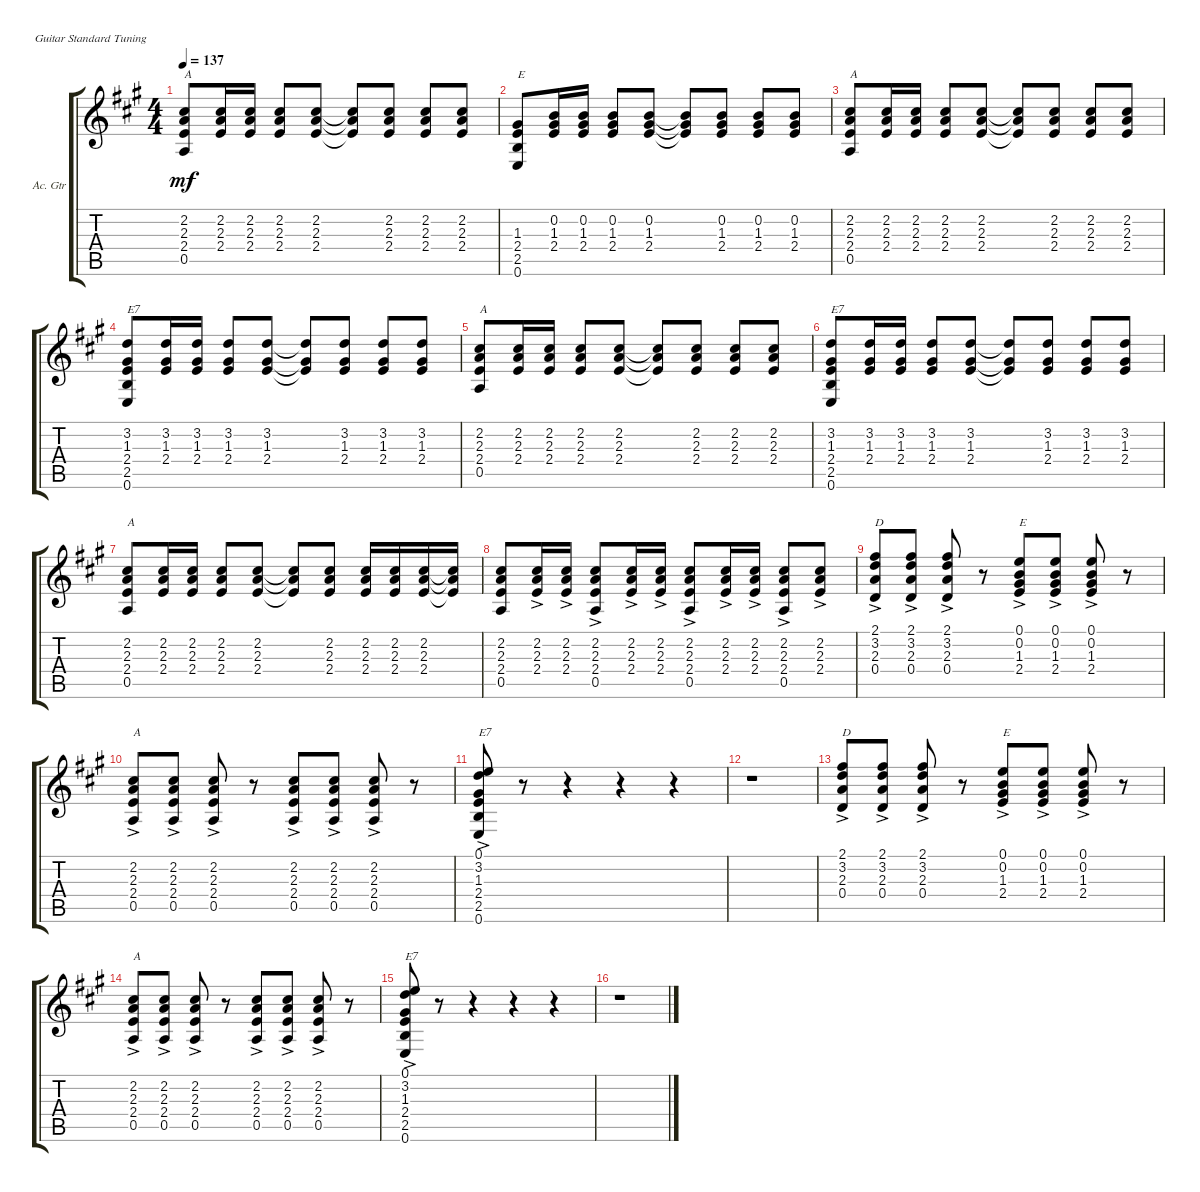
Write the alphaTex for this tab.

\defaultSystemsLayout 4
\bracketExtendMode groupsimilarinstruments
\firstSystemTrackNameOrientation horizontal
\otherSystemsTrackNameOrientation horizontal
\track ("Acoustic Guitar" "Ac. Gtr") {instrument acousticguitarsteel}
\staff {score tabs}
\tuning (E4 B3 G3 D3 A2 E2)
\ts (4 4)
\tempo 137
\clef g2
\scale
0.333333
\ks a
(0.5 2.4 2.3 2.2).8{txt "A" dy mf} (2.2 2.3 2.4).16 (2.2 2.3 2.4).16 (2.2 2.3 2.4).8 (2.2 2.3 2.4).8 (2.2{t} 2.3{t} 2.4{t}).8 (2.2 2.3 2.4).8 (2.2 2.3 2.4).8 (2.3 2.2 2.4).8 |
\scale
0.333333 (2.5 1.3 0.6 2.4).8{txt "E"} (0.2 1.3 2.4).16 (0.2 1.3 2.4).16 (0.2 1.3 2.4).8 (0.2 1.3 2.4).8 (0.2{t} 1.3{t} 2.4{t}).8 (0.2 1.3 2.4).8 (0.2 1.3 2.4).8 (1.3 0.2 2.4).8 |
\scale
0.333333 (0.5 2.4 2.3 2.2).8{txt "A"} (2.2 2.3 2.4).16 (2.2 2.3 2.4).16 (2.2 2.3 2.4).8 (2.2 2.3 2.4).8 (2.2{t} 2.3{t} 2.4{t}).8 (2.2 2.3 2.4).8 (2.2 2.3 2.4).8 (2.3 2.2 2.4).8 |
\scale
0.333333 (2.5 1.3 0.6 2.4 3.2).8{txt "E7"} (3.2 1.3 2.4).16 (3.2 1.3 2.4).16 (3.2 1.3 2.4).8 (3.2 1.3 2.4).8 (3.2{t} 1.3{t} 2.4{t}).8 (3.2 1.3 2.4).8 (3.2 1.3 2.4).8 (1.3 3.2 2.4).8 |
\scale
0.333333 (0.5 2.4 2.3 2.2).8{txt "A"} (2.2 2.3 2.4).16 (2.2 2.3 2.4).16 (2.2 2.3 2.4).8 (2.2 2.3 2.4).8 (2.2{t} 2.3{t} 2.4{t}).8 (2.2 2.3 2.4).8 (2.2 2.3 2.4).8 (2.3 2.2 2.4).8 |
\scale
0.333333 (2.5 1.3 0.6 2.4 3.2).8{txt "E7"} (3.2 1.3 2.4).16 (3.2 1.3 2.4).16 (3.2 1.3 2.4).8 (3.2 1.3 2.4).8 (3.2{t} 1.3{t} 2.4{t}).8 (3.2 1.3 2.4).8 (3.2 1.3 2.4).8 (1.3 3.2 2.4).8 |
\scale
0.333333 (0.5 2.4 2.3 2.2).8{txt "A"} (2.2 2.3 2.4).16 (2.2 2.3 2.4).16 (2.2 2.3 2.4).8 (2.2 2.3 2.4).8 (2.2{t} 2.3{t} 2.4{t}).8 (2.2 2.3 2.4).8 (2.2 2.3 2.4).16 (2.3 2.2 2.4).16 (2.3 2.2 2.4).16 (2.2{t} 2.3{t} 2.4{t}).16 |
\scale
0.333333 (0.5 2.4 2.3 2.2).8 (2.2{ac} 2.3{ac} 2.4).16 (2.2{ac} 2.3{ac} 2.4).16 (0.5{ac} 2.4{ac} 2.3{ac} 2.2{ac}).8 (2.2{ac} 2.3{ac} 2.4).16 (2.2{ac} 2.3{ac} 2.4).16 (0.5{ac} 2.4{ac} 2.3{ac} 2.2{ac}).8 (2.2{ac} 2.3{ac} 2.4).16 (2.2{ac} 2.3{ac} 2.4).16 (0.5{ac} 2.4{ac} 2.3{ac} 2.2{ac}).8 (2.2{ac} 2.3{ac} 2.4).8 |
\scale
0.333333 (0.4{ac} 2.3{ac} 3.2{ac} 2.1{ac}).8{txt "D"} (0.4{ac} 2.3{ac} 3.2{ac} 2.1{ac}).8 (0.4{ac} 2.3{ac} 3.2{ac} 2.1{ac}).8 r.8 (2.4{ac} 0.1{ac} 0.2{ac} 1.3{ac}).8{txt "E"} (2.4{ac} 0.1{ac} 0.2{ac} 1.3{ac}).8 (2.4{ac} 0.1{ac} 0.2{ac} 1.3{ac}).8 r.8 |
\scale
0.333333 (0.5{ac} 2.4{ac} 2.3{ac} 2.2{ac}).8{txt "A"} (0.5{ac} 2.4{ac} 2.3{ac} 2.2{ac}).8 (0.5{ac} 2.4{ac} 2.3{ac} 2.2{ac}).8 r.8 (0.5{ac} 2.4{ac} 2.3{ac} 2.2{ac}).8 (0.5{ac} 2.4{ac} 2.3{ac} 2.2{ac}).8 (0.5{ac} 2.4{ac} 2.3{ac} 2.2{ac}).8 r.8 |
\scale
0.333333 (0.6{ac} 2.5{ac} 2.4{ac} 1.3{ac} 3.2{ac} 0.1{ac}).8{txt "E7"} r.8 r.4 r.4 r.4 |
\scale
0.333333 r.1 |
\scale
0.333333 (0.4{ac} 2.3{ac} 3.2{ac} 2.1{ac}).8{txt "D"} (0.4{ac} 2.3{ac} 3.2{ac} 2.1{ac}).8 (0.4{ac} 2.3{ac} 3.2{ac} 2.1{ac}).8 r.8 (2.4{ac} 0.1{ac} 0.2{ac} 1.3{ac}).8{txt "E"} (2.4{ac} 0.1{ac} 0.2{ac} 1.3{ac}).8 (2.4{ac} 0.1{ac} 0.2{ac} 1.3{ac}).8 r.8 |
\scale
0.333333 (0.5{ac} 2.4{ac} 2.3{ac} 2.2{ac}).8{txt "A"} (0.5{ac} 2.4{ac} 2.3{ac} 2.2{ac}).8 (0.5{ac} 2.4{ac} 2.3{ac} 2.2{ac}).8 r.8 (0.5{ac} 2.4{ac} 2.3{ac} 2.2{ac}).8 (0.5{ac} 2.4{ac} 2.3{ac} 2.2{ac}).8 (0.5{ac} 2.4{ac} 2.3{ac} 2.2{ac}).8 r.8 |
\scale
0.333333 (0.6{ac} 2.5{ac} 2.4{ac} 1.3{ac} 3.2{ac} 0.1{ac}).8{txt "E7"} r.8 r.4 r.4 r.4 |
\scale
0.333333 r.1
